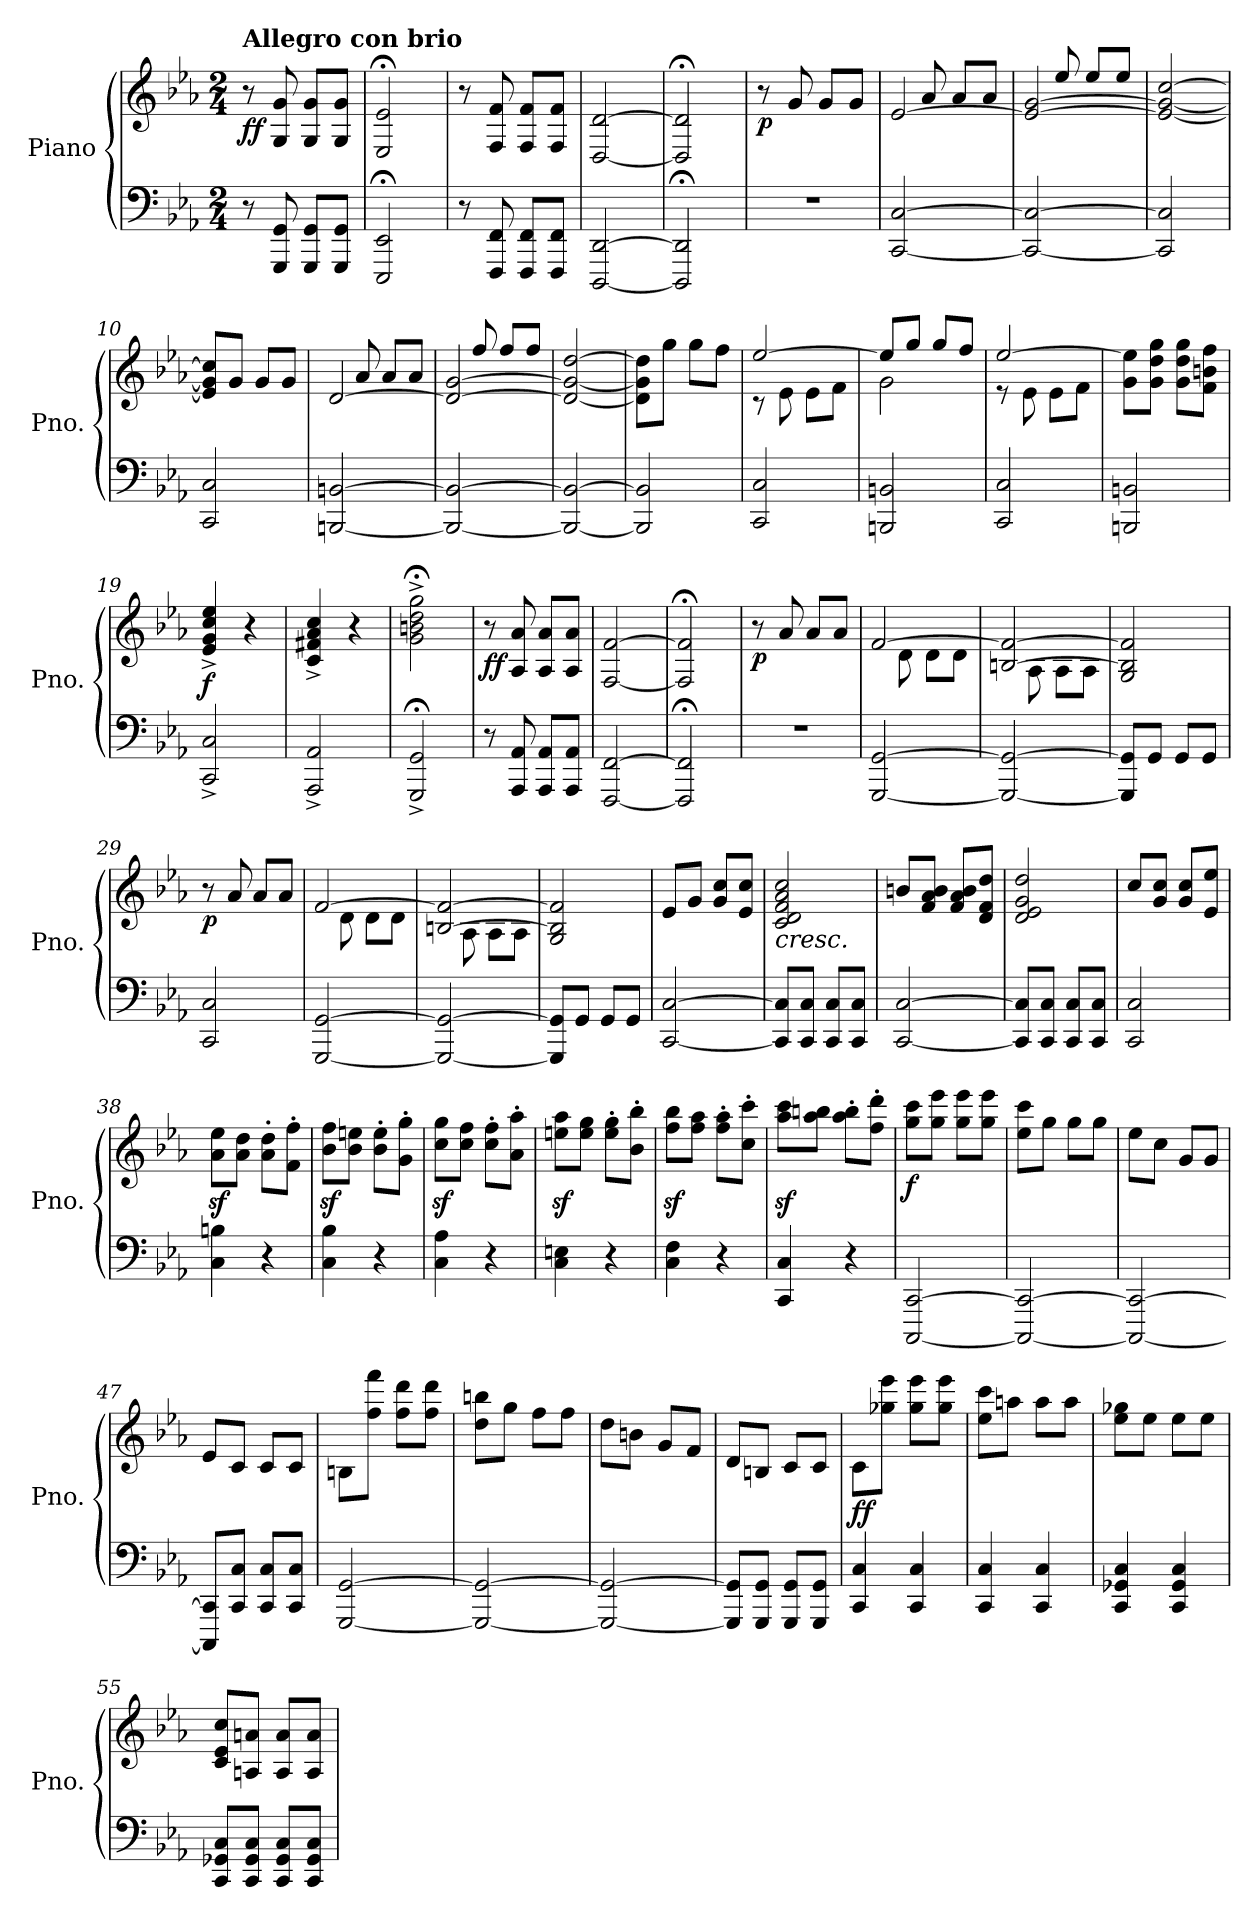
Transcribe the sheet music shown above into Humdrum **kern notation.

**kern	**kern	**dynam
*part1	*part1	*part1
*staff2	*staff1	*staff1/2
*I"Piano	*	*
*I'Pno.	*	*
*clefF4	*clefG2	*
*k[b-e-a-]	*k[b-e-a-]	*
*M2/4	*M2/4	*
*MM216	*MM216	*
=1	=1	=1
!	!LO:TX:a:B:t=Allegro con brio	!
!	!	!LO:DY:b
8r	8r	ff
8GGG/ 8GG/	8G/ 8g/	.
8GGG/ 8GG/L	8G/ 8g/L	.
8GGG/ 8GG/J	8G/ 8g/J	.
=2	=2	=2
2EEE-/;< 2EE-/;<	2E-/;< 2e-/;<	.
=3	=3	=3
8r	8r	.
8FFF/ 8FF/	8F/ 8f/	.
8FFF/ 8FF/L	8F/ 8f/L	.
8FFF/ 8FF/J	8F/ 8f/J	.
=4	=4	=4
[2DDD/ [2DD/	[2D/ [2d/	.
=5	=5	=5
2DDD/];< 2DD/];<	2D/];< 2d/];<	.
=6	=6	=6
!	!	!LO:DY:b
2r	8r	p
.	8g/	.
.	8g/L	.
.	8g/J	.
=7	=7	=7
*	*^	*
[2CC/ [2C/	[2e-/	8ryy	.
.	.	8a-/	.
.	.	8a-/L	.
.	.	8a-/J	.
=8	=8	=8	=8
2CC/_ 2C/_	2e-/_ [2g/	8ryy	.
.	.	8ee-/	.
.	.	8ee-/L	.
.	.	8ee-/J	.
*	*v	*v	*
=9	=9	=9
2CC/] 2C/]	2e-/_ 2g/_ [2cc/	.
=10	=10	=10
2CC/ 2C/	8e-/] 8g/] 8cc/]L	.
.	8g/J	.
.	8g/L	.
.	8g/J	.
=11	=11	=11
*	*^	*
[2BBBn/ [2BBn/	[2d/	8ryy	.
.	.	8a-/	.
.	.	8a-/L	.
.	.	8a-/J	.
!!LO:LB:g=z	!!
=12	=12	=12	=12
2BBB/_ 2BB/_	2d/_ [2g/	8ryy	.
.	.	8ff/	.
.	.	8ff/L	.
.	.	8ff/J	.
*	*v	*v	*
=13	=13	=13
2BBB/_ 2BB/_	2d/_ 2g/_ [2dd/	.
=14	=14	=14
2BBB/] 2BB/]	8d\] 8g\] 8dd\]L	.
.	8gg\J	.
.	8gg\L	.
.	8ff\J	.
=15	=15	=15
*	*^	*
2CC/ 2C/	[2ee-/	8r	.
.	.	8e-\	.
.	.	8e-\L	.
.	.	8f\J	.
=16	=16	=16	=16
2BBBn/ 2BBn/	8ee-/L]	2g\	.
.	8gg/J	.	.
.	8gg/L	.	.
.	8ff/J	.	.
=17	=17	=17	=17
2CC/ 2C/	[2ee-/	8r	.
.	.	8e-\	.
.	.	8e-\L	.
.	.	8f\J	.
=18	=18	=18	=18
!	!LO:TX:b:i:t=cresc.	!	!
*	*v	*v	*
2BBBn/ 2BBn/	8g\ 8ee-\]L	.
.	8g\ 8dd\ 8gg\J	.
.	8g\ 8dd\ 8gg\L	.
.	8f\ 8bn\ 8ff\J	.
=19	=19	=19
!	!	!LO:DY:b
2CC/^ 2C/^	4e-/^ 4g/^ 4cc/^ 4ee-/^	f
.	4r	.
=20	=20	=20
2AAA-/^ 2AA-/^	4c/^ 4f#X/^ 4a-/^ 4cc/^	.
.	4r	.
=21	=21	=21
2GGG/;<^ 2GG/;<^	2g\;<^ 2bn\;<^ 2dd\;<^ 2gg\;<^	.
=22	=22	=22
!	!	!LO:DY:b
8r	8r	ff
8AAA-/ 8AA-/	8A-/ 8a-/	.
8AAA-/ 8AA-/L	8A-/ 8a-/L	.
8AAA-/ 8AA-/J	8A-/ 8a-/J	.
=23	=23	=23
[2FFF/ [2FF/	[2F/ [2f/	.
!!LO:LB:g=z
=24	=24	=24
2FFF/];< 2FF/];<	2F/];< 2f/];<	.
=25	=25	=25
!	!	!LO:DY:b
2r	8r	p
.	8a-/	.
.	8a-/L	.
.	8a-/J	.
=26	=26	=26
*	*^	*
[2GGG/ [2GG/	[2f/	8ryy	.
.	.	8d\	.
.	.	8d\L	.
.	.	8d\J	.
=27	=27	=27	=27
2GGG/_ 2GG/_	[2Bn/ 2f/_	8ryy	.
.	.	8A-\	.
.	.	8A-\L	.
.	.	8A-\J	.
*	*v	*v	*
=28	=28	=28
8GGG/] 8GG/]L	2G/ 2B/] 2f/]	.
8GG/J	.	.
8GG/L	.	.
8GG/J	.	.
=29	=29	=29
!	!	!LO:DY:b
2CC/ 2C/	8r	p
.	8a-/	.
.	8a-/L	.
.	8a-/J	.
=30	=30	=30
*	*^	*
[2GGG/ [2GG/	[2f/	8ryy	.
.	.	8d\	.
.	.	8d\L	.
.	.	8d\J	.
=31	=31	=31	=31
2GGG/_ 2GG/_	[2Bn/ 2f/_	8ryy	.
.	.	8A-\	.
.	.	8A-\L	.
.	.	8A-\J	.
*	*v	*v	*
=32	=32	=32
8GGG/] 8GG/]L	2G/ 2B/] 2f/]	.
8GG/J	.	.
8GG/L	.	.
8GG/J	.	.
=33	=33	=33
[2CC/ [2C/	8e-/L	.
.	8g/J	.
.	8g/ 8cc/L	.
.	8e-/ 8cc/J	.
!!LO:LB:g=z
=34	=34	=34
!	!LO:TX:b:i:t=cresc.	!
8CC/] 8C/]L	2c/ 2d/ 2f/ 2a-/ 2cc/	.
8CC/ 8C/J	.	.
8CC/ 8C/L	.	.
8CC/ 8C/J	.	.
=35	=35	=35
[2CC/ [2C/	8bn/L	.
.	8f/ 8a-/ 8b/J	.
.	8f/ 8a-/ 8b/L	.
.	8d/ 8f/ 8dd/J	.
=36	=36	=36
8CC/] 8C/]L	2d/ 2e-/ 2g/ 2dd/	.
8CC/ 8C/J	.	.
8CC/ 8C/L	.	.
8CC/ 8C/J	.	.
=37	=37	=37
2CC/ 2C/	8cc/L	.
.	8g/ 8cc/J	.
.	8g/ 8cc/L	.
.	8e-/ 8ee-/J	.
=38	=38	=38
4C\ 4Bn\	8a-\z< 8ee-\z<L	.
.	8a-\ 8dd\J	.
4r	8a-\' 8dd\'L	.
.	8f\' 8ff\'J	.
=39	=39	=39
4C\ 4B-\	8b-\z< 8ff\z<L	.
.	8b-\ 8een\J	.
4r	8b-\' 8ee\'L	.
.	8g\' 8gg\'J	.
=40	=40	=40
4C\ 4A-\	8cc\z< 8gg\z<L	.
.	8cc\ 8ff\J	.
4r	8cc\' 8ff\'L	.
.	8a-\' 8aa-\'J	.
=41	=41	=41
4C\ 4En\	8een\z< 8aa-\z<L	.
.	8ee\ 8gg\J	.
4r	8ee\' 8gg\'L	.
.	8b-\' 8bb-\'J	.
=42	=42	=42
4C\ 4F\	8ff\z< 8bb-\z<L	.
.	8ff\ 8aa-\J	.
4r	8ff\' 8aa-\'L	.
.	8cc\' 8ccc\'J	.
!!LO:LB:g=z
=43	=43	=43
4CC/ 4C/	8aa-\z< 8ccc\z<L	.
.	8aa-\ 8bbn\J	.
4r	8aa-\' 8bb\'L	.
.	8ff\' 8ddd\'J	.
=44	=44	=44
!	!	!LO:DY:b
[2CCC/ [2CC/	8gg\ 8ccc\L	f
.	8gg\ 8eee-\J	.
.	8gg\ 8eee-\L	.
.	8gg\ 8eee-\J	.
=45	=45	=45
2CCC/_ 2CC/_	8ee-\ 8ccc\L	.
.	8gg\J	.
.	8gg\L	.
.	8gg\J	.
=46	=46	=46
2CCC/_ 2CC/_	8ee-\L	.
.	8cc\J	.
.	8g/L	.
.	8g/J	.
=47	=47	=47
8CCC/] 8CC/]L	8e-/L	.
8CC/ 8C/J	8c/J	.
8CC/ 8C/L	8c/L	.
8CC/ 8C/J	8c/J	.
=48	=48	=48
[2GGG/ [2GG/	8Bn\L	.
.	8ff\ 8fff\J	.
.	8ff\ 8ddd\L	.
.	8ff\ 8ddd\J	.
=49	=49	=49
2GGG/_ 2GG/_	8dd\ 8bbn\L	.
.	8gg\J	.
.	8ff\L	.
.	8ff\J	.
=50	=50	=50
2GGG/_ 2GG/_	8dd\L	.
.	8bn\J	.
.	8g/L	.
.	8f/J	.
!!LO:PB:g=z
=51	=51	=51
8GGG/] 8GG/]L	8d/L	.
8GGG/ 8GG/J	8Bn/J	.
8GGG/ 8GG/L	8c/L	.
8GGG/ 8GG/J	8c/J	.
=52	=52	=52
!	!	!LO:DY:b
4CC/ 4C/	8c\L	ff
.	8gg-X\ 8eee-\J	.
4CC/ 4C/	8gg-\ 8eee-\L	.
.	8gg-\ 8eee-\J	.
=53	=53	=53
4CC/ 4C/	8ee-\ 8ccc\L	.
.	8aan\J	.
4CC/ 4C/	8aa\L	.
.	8aa\J	.
=54	=54	=54
4CC/ 4GG-X/ 4C/	8ee-\ 8gg-X\L	.
.	8ee-\J	.
4CC/ 4GG-/ 4C/	8ee-\L	.
.	8ee-\J	.
=55	=55	=55
8CC/ 8GG-X/ 8C/L	8c/ 8e-/ 8cc/L	.
8CC/ 8GG-/ 8C/J	8An/ 8an/J	.
8CC/ 8GG-/ 8C/L	8A/ 8a/L	.
8CC/ 8GG-/ 8C/J	8A/ 8a/J	.
=	=	=
*-	*-	*-
